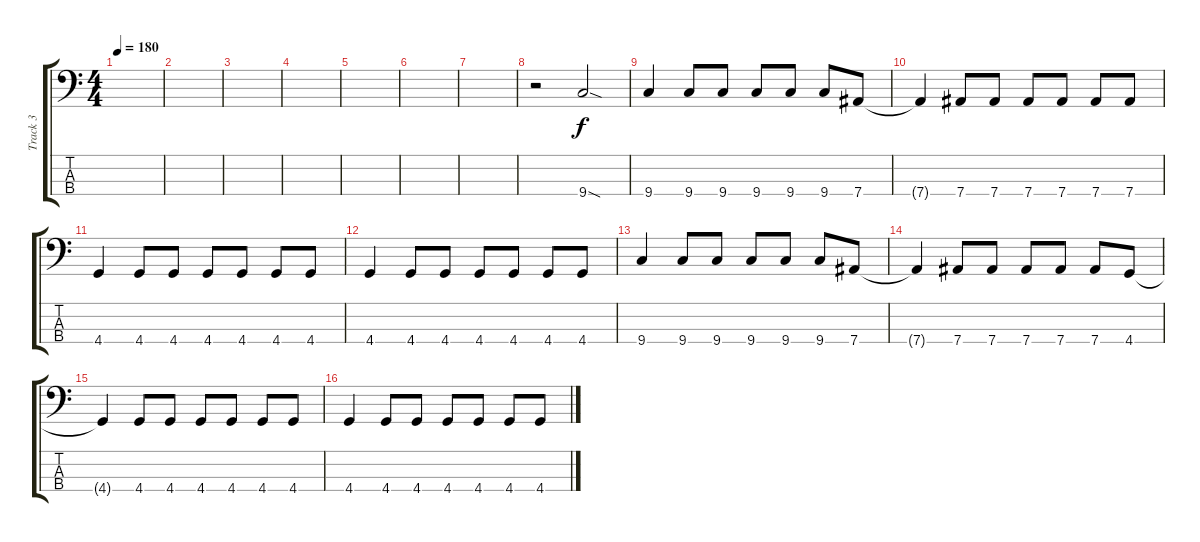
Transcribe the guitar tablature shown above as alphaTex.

\track ("Track 3" "Track 3") {instrument electricbassfinger}
\staff {score tabs}
\tuning (Gb2 Db2 Ab1 Eb1) {hide}
\ts (4 4)
\tempo 180
\clef f4
\ks c
|
|
|
|
|
|
|
r.2 9.4{sod}.2 |
9.4.4 9.4.8 9.4.8 9.4.8 9.4.8 9.4.8 7.4.8 |
7.4{t}.4 7.4.8 7.4.8 7.4.8 7.4.8 7.4.8 7.4.8 |
4.4.4 4.4.8 4.4.8 4.4.8 4.4.8 4.4.8 4.4.8 |
4.4.4 4.4.8 4.4.8 4.4.8 4.4.8 4.4.8 4.4.8 |
9.4.4 9.4.8 9.4.8 9.4.8 9.4.8 9.4.8 7.4.8 |
7.4{t}.4 7.4.8 7.4.8 7.4.8 7.4.8 7.4.8 4.4.8 |
4.4{t}.4 4.4.8 4.4.8 4.4.8 4.4.8 4.4.8 4.4.8 |
4.4.4 4.4.8 4.4.8 4.4.8 4.4.8 4.4.8 4.4.8
